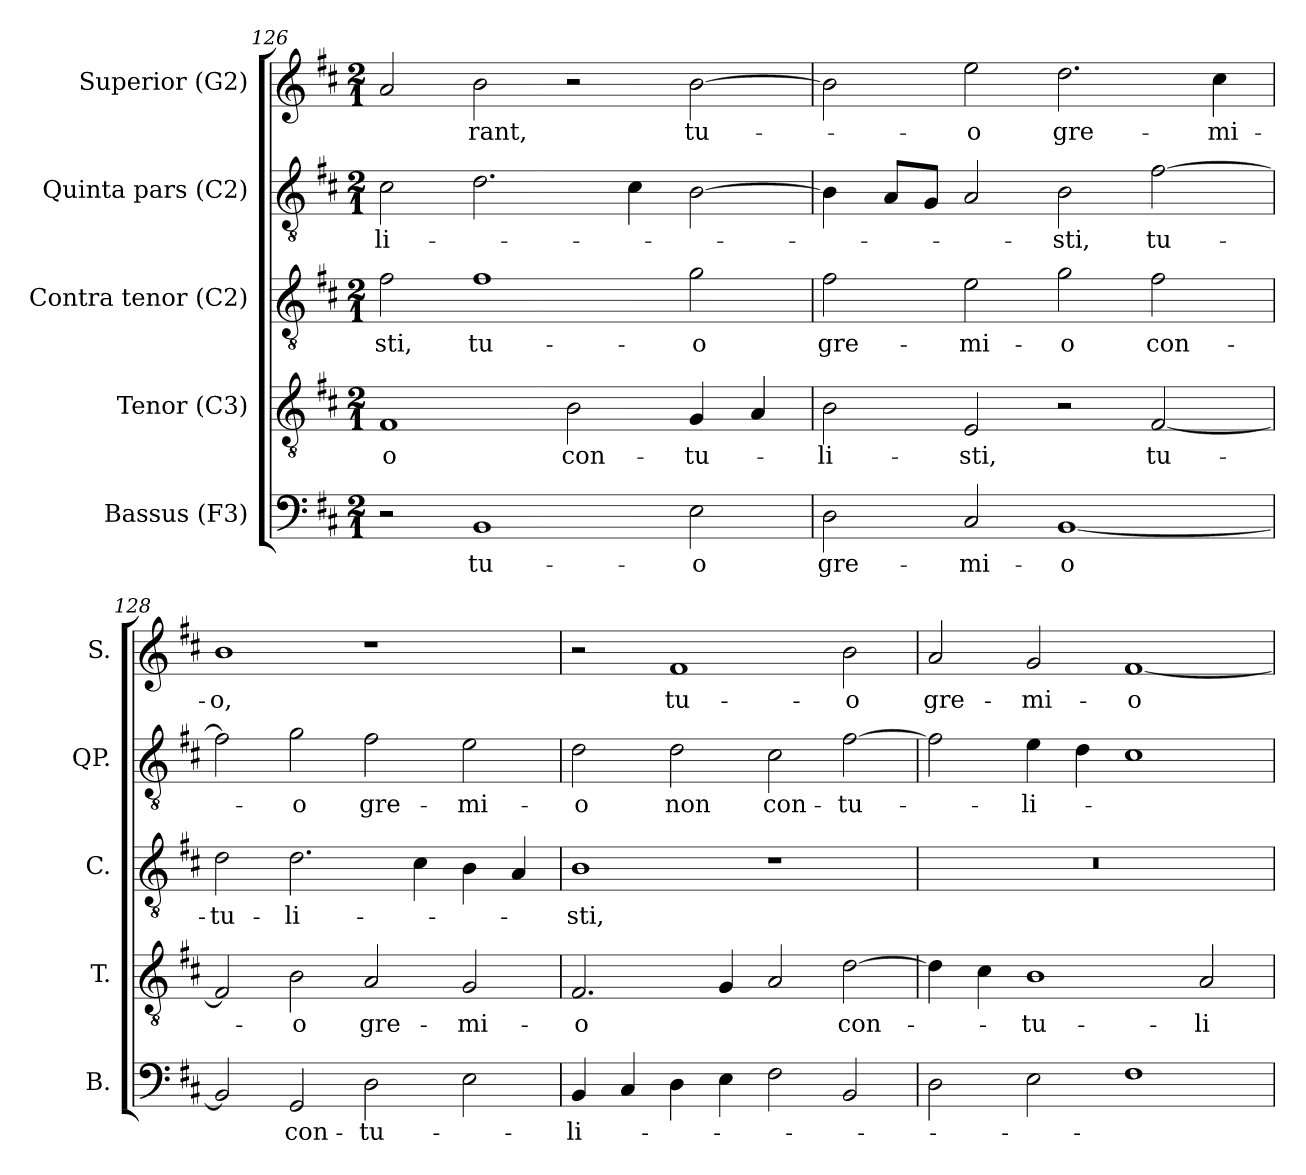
**kern	**text	**kern	**text	**kern	**text	**kern	**text	**kern	**text
*part5	*part5	*part4	*part4	*part3	*part3	*part2	*part2	*part1	*part1
*staff5	*staff5	*staff4	*staff4	*staff3	*staff3	*staff2	*staff2	*staff1	*staff1
*I"Bassus (F3)	*	*I"Tenor (C3)	*	*I"Contra tenor (C2)	*	*I"Quinta pars (C2)	*	*I"Superior (G2)	*
*I'B.	*	*I'T.	*	*I'C.	*	*I'QP.	*	*I'S.	*
*clefF4	*	*clefGv2	*	*clefGv2	*	*clefGv2	*	*clefG2	*
*	*	*ITrd7c12	*	*ITrd7c12	*	*ITrd7c12	*	*	*
*k[f#c#]	*	*k[f#c#]	*	*k[f#c#]	*	*k[f#c#]	*	*k[f#c#]	*
*D:	*	*D:	*	*D:	*	*D:	*	*D:	*
*M2/1	*	*M2/1	*	*M2/1	*	*M2/1	*	*M2/1	*
=126	=126	=126	=126	=126	=126	=126	=126	=126	=126
!	!	!	!LO:LY:b:color=#000000	!	!	!	!	!	!
!	!	!	!	!	!LO:LY:b:color=#000000	!	!	!	!
!	!	!	!	!	!	!	!LO:LY:b:color=#000000	!	!
2r	.	1FF#i	-o	2F#i\	-sti,	2C#i\	-li-	2ai/	.
!	!LO:LY:b:color=#000000	!	!	!	!	!	!	!	!
!	!	!	!	!	!LO:LY:b:color=#000000	!	!	!	!
!	!	!	!	!	!	!	!	!	!LO:LY:b:color=#000000
1BBi	tu-	.	.	1F#i	tu-	2.Di\	.	2bi\	-rant,
!	!	!	!LO:LY:b:color=#000000	!	!	!	!	!	!
.	.	2BBi\	con-	.	.	.	.	2r	.
.	.	.	.	.	.	4C#i\	.	.	.
!	!LO:LY:b:color=#000000	!	!	!	!	!	!	!	!
!	!	!	!LO:LY:b:color=#000000	!	!	!	!	!	!
!	!	!	!	!	!LO:LY:b:color=#000000	!	!	!	!
!	!	!	!	!	!	!	!	!	!LO:LY:b:color=#000000
2Ei\	-o	4GGi/	-tu-	2Gi\	-o	[2BBi\	.	[2bi\	tu-
.	.	4AAi/	.	.	.	.	.	.	.
=127	=127	=127	=127	=127	=127	=127	=127	=127	=127
!	!LO:LY:b:color=#000000	!	!	!	!	!	!	!	!
!	!	!	!LO:LY:b:color=#000000	!	!	!	!	!	!
!	!	!	!	!	!LO:LY:b:color=#000000	!	!	!	!
2Di\	gre-	2BBi\	-li-	2F#i\	gre-	4BBi\]	.	2bi\]	.
.	.	.	.	.	.	8AAi/L	.	.	.
.	.	.	.	.	.	8GGi/J	.	.	.
!	!LO:LY:b:color=#000000	!	!	!	!	!	!	!	!
!	!	!	!LO:LY:b:color=#000000	!	!	!	!	!	!
!	!	!	!	!	!LO:LY:b:color=#000000	!	!	!	!
!	!	!	!	!	!	!	!	!	!LO:LY:b:color=#000000
2C#i/	-mi-	2EEi/	-sti,	2Ei\	-mi-	2AAi/	.	2eei\	-o
!	!LO:LY:b:color=#000000	!	!	!	!	!	!	!	!
!	!	!	!	!	!LO:LY:b:color=#000000	!	!	!	!
!	!	!	!	!	!	!	!LO:LY:b:color=#000000	!	!
!	!	!	!	!	!	!	!	!	!LO:LY:b:color=#000000
[1BBi	-o	2r	.	2Gi\	-o	2BBi\	-sti,	2.ddi\	gre-
!	!	!	!LO:LY:b:color=#000000	!	!	!	!	!	!
!	!	!	!	!	!LO:LY:b:color=#000000	!	!	!	!
!	!	!	!	!	!	!	!LO:LY:b:color=#000000	!	!
.	.	[2FF#i/	tu-	2F#i\	con-	[2F#i\	tu-	.	.
!	!	!	!	!	!	!	!	!	!LO:LY:b:color=#000000
.	.	.	.	.	.	.	.	4cc#i\	-mi-
=128	=128	=128	=128	=128	=128	=128	=128	=128	=128
!	!	!	!	!	!LO:LY:b:color=#000000	!	!	!	!
!	!	!	!	!	!	!	!	!	!LO:LY:b:color=#000000
2BBi/]	.	2FF#i/]	.	2Di\	-tu-	2F#i\]	.	1bi	-o,
!	!LO:LY:b:color=#000000	!	!	!	!	!	!	!	!
!	!	!	!LO:LY:b:color=#000000	!	!	!	!	!	!
!	!	!	!	!	!LO:LY:b:color=#000000	!	!	!	!
!	!	!	!	!	!	!	!LO:LY:b:color=#000000	!	!
2GGi/	con-	2BBi\	-o	2.Di\	-li-	2Gi\	-o	.	.
!	!LO:LY:b:color=#000000	!	!	!	!	!	!	!	!
!	!	!	!LO:LY:b:color=#000000	!	!	!	!	!	!
!	!	!	!	!	!	!	!LO:LY:b:color=#000000	!	!
2Di\	-tu-	2AAi/	gre-	.	.	2F#i\	gre-	1r	.
.	.	.	.	4C#i\	.	.	.	.	.
!	!	!	!LO:LY:b:color=#000000	!	!	!	!	!	!
!	!	!	!	!	!	!	!LO:LY:b:color=#000000	!	!
2Ei\	.	2GGi/	-mi-	4BBi\	.	2Ei\	-mi-	.	.
.	.	.	.	4AAi/	.	.	.	.	.
!!LO:LB:g=z
=129	=129	=129	=129	=129	=129	=129	=129	=129	=129
!	!LO:LY:b:color=#000000	!	!	!	!	!	!	!	!
!	!	!	!LO:LY:b:color=#000000	!	!	!	!	!	!
!	!	!	!	!	!LO:LY:b:color=#000000	!	!	!	!
!	!	!	!	!	!	!	!LO:LY:b:color=#000000	!	!
4BBi/	-li-	2.FF#i/	-o	1BBi	-sti,	2Di\	-o	2r	.
4C#i/	.	.	.	.	.	.	.	.	.
!	!	!	!	!	!	!	!LO:LY:b:color=#000000	!	!
!	!	!	!	!	!	!	!	!	!LO:LY:b:color=#000000
4Di\	.	.	.	.	.	2Di\	non	1f#i	tu-
4Ei\	.	4GGi/	.	.	.	.	.	.	.
!	!	!	!	!	!	!	!LO:LY:b:color=#000000	!	!
2F#i\	.	2AAi/	.	1r	.	2C#i\	con-	.	.
!	!	!	!LO:LY:b:color=#000000	!	!	!	!	!	!
!	!	!	!	!	!	!	!LO:LY:b:color=#000000	!	!
!	!	!	!	!	!	!	!	!	!LO:LY:b:color=#000000
2BBi/	.	[2Di\	con-	.	.	[2F#i\	-tu-	2bi\	-o
=130	=130	=130	=130	=130	=130	=130	=130	=130	=130
!	!	!	!	!LO:N:vis=1	!	!	!	!	!
!	!	!	!	!	!	!	!	!	!LO:LY:b:color=#000000
2Di\	.	4Di\]	.	0r	.	2F#i\]	.	2ai/	gre-
.	.	4C#i\	.	.	.	.	.	.	.
!	!	!	!LO:LY:b:color=#000000	!	!	!	!	!	!
!	!	!	!	!	!	!	!LO:LY:b:color=#000000	!	!
!	!	!	!	!	!	!	!	!	!LO:LY:b:color=#000000
2Ei\	.	1BBi	-tu-	.	.	4Ei\	-li-	2gi/	-mi-
.	.	.	.	.	.	4Di\	.	.	.
!	!	!	!	!	!	!	!	!	!LO:LY:b:color=#000000
1F#i	.	.	.	.	.	1C#i	.	[1f#i	-o
!	!	!	!LO:LY:b:color=#000000	!	!	!	!	!	!
.	.	2AAi/	-li-	.	.	.	.	.	.
=	=	=	=	=	=	=	=	=	=
*-	*-	*-	*-	*-	*-	*-	*-	*-	*-
